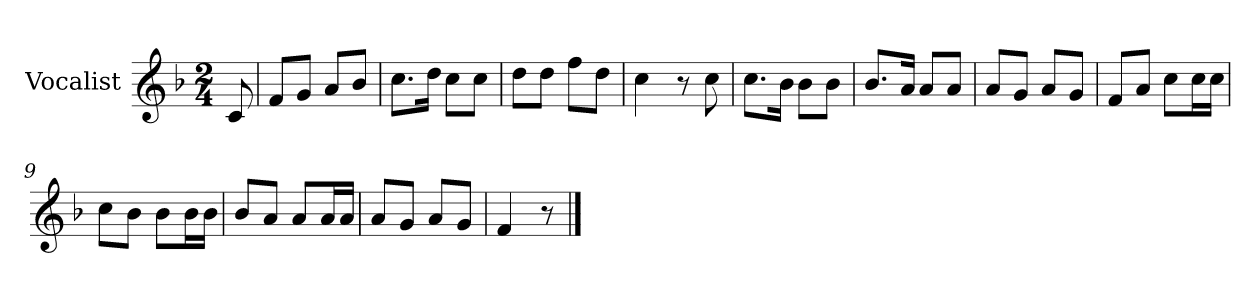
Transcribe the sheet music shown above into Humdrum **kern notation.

**kern
*part1
*staff1
*I"Vocalist
*k[b-]
*F:
*M2/4
=
8c
=1
8fL
8gJ
8aL
8b-J
=2
8.ccL
16ddJk
8ccL
8ccJ
=3
8ddL
8ddJ
8ffL
8ddJ
=4
4cc
8r
8cc
=5
8.ccL
16b-Jk
8b-L
8b-J
=6
8.b-L
16aJk
8aL
8aJ
=7
8aL
8gJ
8aL
8gJ
=8
8fL
8aJ
8ccL
16ccL
16ccJJ
=9
8ccL
8b-J
8b-L
16b-L
16b-JJ
=10
8b-L
8aJ
8aL
16aL
16aJJ
=11
8aL
8gJ
8aL
8gJ
=12
4f
8r
==
*-
